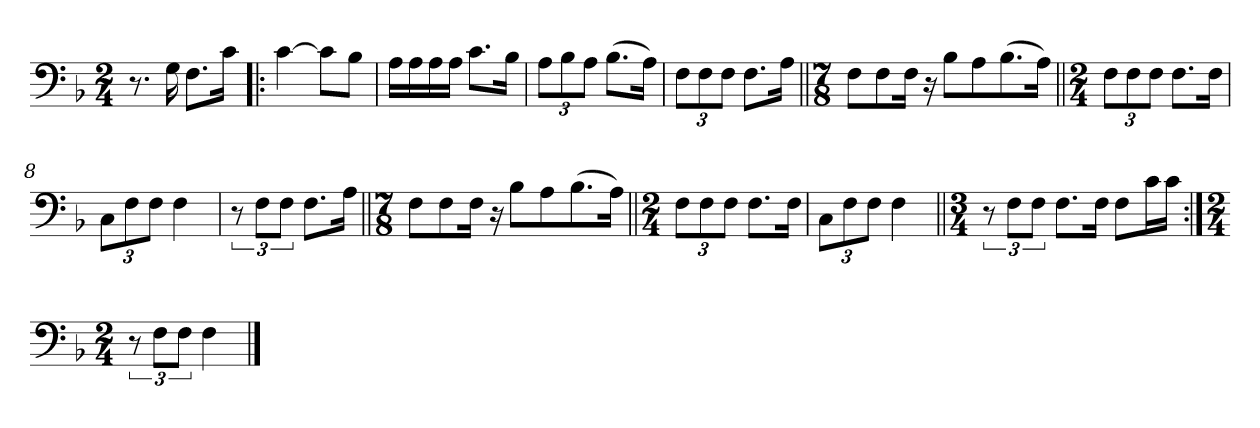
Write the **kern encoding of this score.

**kern
*part1
*staff1
*clefF4
*k[b-]
*M2/4
=1
8.r
16G\
8.F\L
16c\Jk
=2!|:
[4c\
8c\L]
8B-\J
=3
16A\LL
16A\
16A\
16A\JJ
8.c\L
16B-\Jk
=4
12A\L
12B-\
12A\J
(8.B-\L
16A\Jk)
=5
12F\L
12F\
12F\J
8.F\L
16A\Jk
=6||
*M7/8
8F\L
8F\
16F\Jk
16r
8B-\L
8A\
(8.B-\
16A\Jk)
=7||
*M2/4
12F\L
12F\
12F\J
8.F\L
16F\Jk
=8
12C\L
12F\
12F\J
4F\
=9
12r
12F\L
12F\J
8.F\L
16A\Jk
=10||
*M7/8
8F\L
8F\
16F\Jk
16r
8B-\L
8A\
(8.B-\
16A\Jk)
=11||
*M2/4
12F\L
12F\
12F\J
8.F\L
16F\Jk
=12
12C\L
12F\
12F\J
4F\
=13||
*M3/4
12r
12F\L
12F\J
8.F\L
16F\Jk
8F\L
16c\L
16c\JJ
=:|!
*M2/4
12r
12F\L
12F\J
4F\
==
*-
